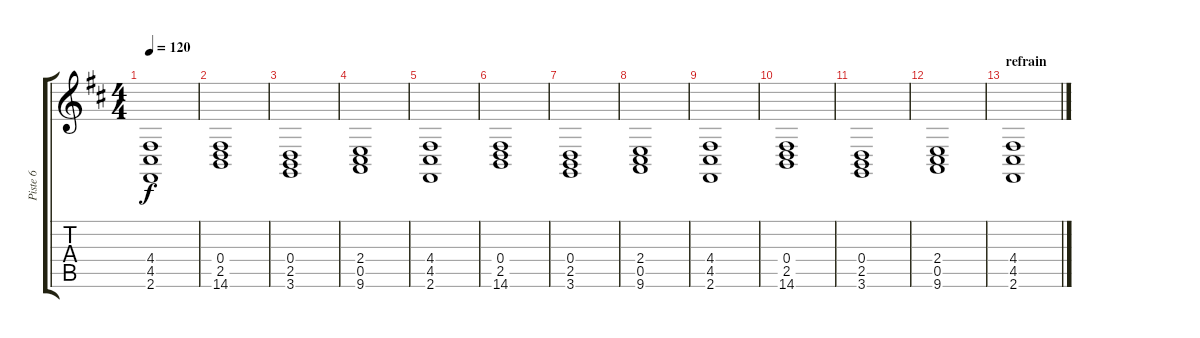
\track ("Piste 6" "Piste 6") {instrument stringensemble1}
\staff {score tabs}
\tuning (E4 B3 G3 D3 A2 E2) {hide}
\ts (4 4)
\tempo 120
\clef g2
\ks d
(4.4 4.5 2.6).1{dy f} |
(0.4 2.5 14.6).1 |
(0.4 2.5 3.6).1 |
(2.4 0.5 9.6).1 |
(4.4 4.5 2.6).1 |
(0.4 2.5 14.6).1 |
(0.4 2.5 3.6).1 |
(2.4 0.5 9.6).1 |
(4.4 4.5 2.6).1 |
(0.4 2.5 14.6).1 |
(0.4 2.5 3.6).1 |
(2.4 0.5 9.6).1 |
\section ("" "refrain")
(4.4 4.5 2.6).1
